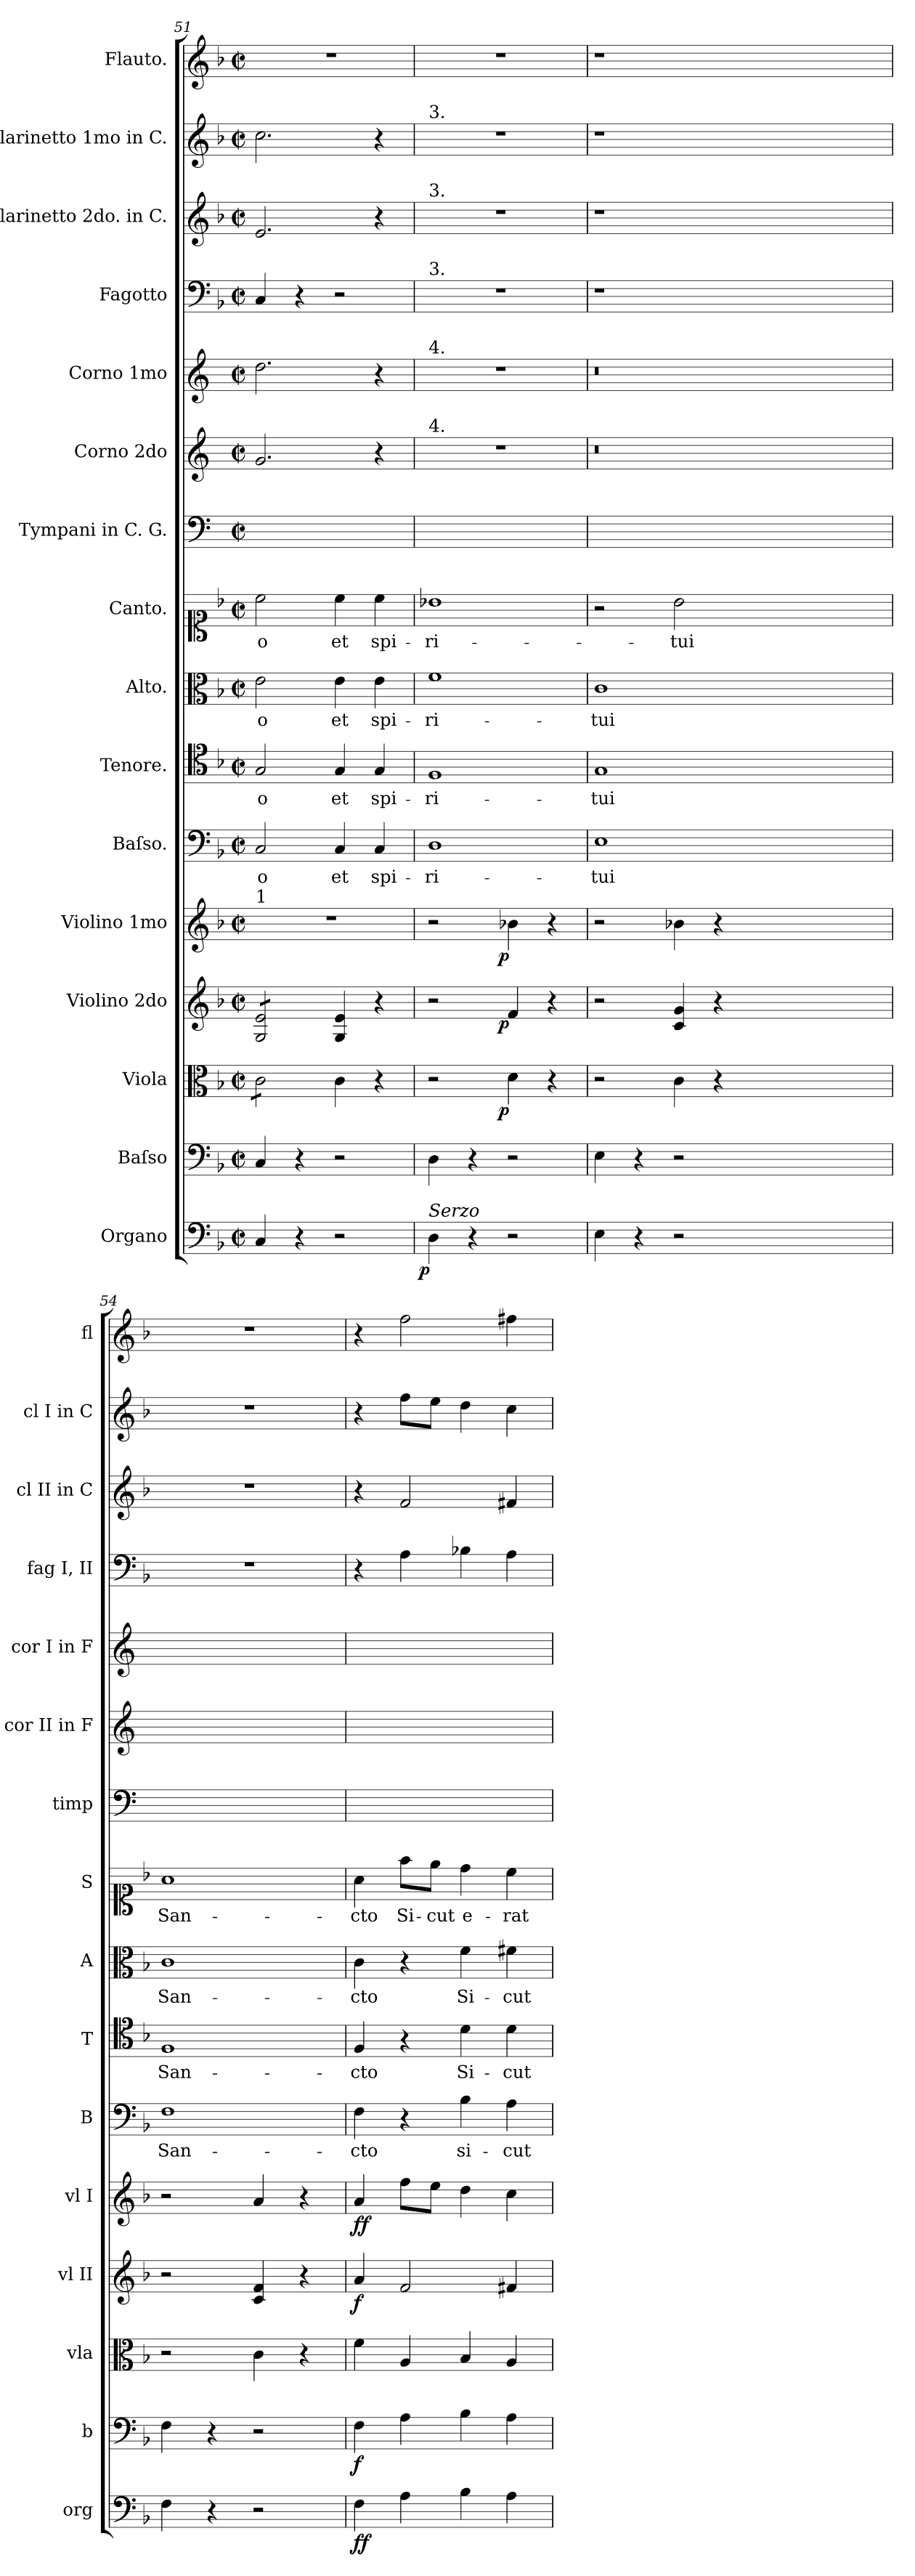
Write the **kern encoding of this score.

**kern	**dynam	**kern	**dynam	**kern	**dynam	**kern	**dynam	**kern	**dynam	**kern	**text	**kern	**text	**kern	**text	**kern	**text	**kern	**kern	**kern	**kern	**kern	**kern	**kern
*part16	*part16	*part15	*part15	*part14	*part14	*part13	*part13	*part12	*part12	*part11	*part11	*part10	*part10	*part9	*part9	*part8	*part8	*part7	*part6	*part5	*part4	*part3	*part2	*part1
*staff16	*staff16	*staff15	*staff15	*staff14	*staff14	*staff13	*staff13	*staff12	*staff12	*staff11	*staff11	*staff10	*staff10	*staff9	*staff9	*staff8	*staff8	*staff7	*staff6	*staff5	*staff4	*staff3	*staff2	*staff1
*I"Organo	*	*I"Baſso	*	*I"Viola	*	*I"Violino 2do	*	*I"Violino 1mo	*	*I"Baſso.	*	*I"Tenore.	*	*I"Alto.	*	*I"Canto.	*	*I"Tympani in C. G.	*I"Corno 2do	*I"Corno 1mo	*I"Fagotto	*I"Clarinetto 2do. in C.	*I"Clarinetto 1mo in C.	*I"Flauto.
*I'org	*	*I'b	*	*I'vla	*	*I'vl II	*	*I'vl I	*	*I'B	*	*I'T	*	*I'A	*	*I'S	*	*I'timp	*I'cor II in F	*I'cor I in F	*I'fag I, II	*I'cl II in C	*I'cl I in C	*I'fl
*clefF4	*	*clefF4	*	*clefC3	*	*clefG2	*	*clefG2	*	*clefF4	*	*clefC4	*	*clefC3	*	*clefC1	*	*clefF4	*clefG2	*clefG2	*clefF4	*clefG2	*clefG2	*clefG2
*	*	*	*	*	*	*	*	*	*	*	*	*	*	*	*	*	*	*	*ITrd4c7	*ITrd4c7	*	*	*	*
*k[b-]	*	*k[b-]	*	*k[b-]	*	*k[b-]	*	*k[b-]	*	*k[b-]	*	*k[b-]	*	*k[b-]	*	*k[b-]	*	*k[]	*k[b-]	*k[b-]	*k[b-]	*k[b-]	*k[b-]	*k[b-]
*F:	*	*F:	*	*F:	*	*F:	*	*F:	*	*F:	*	*F:	*	*F:	*	*F:	*	*	*	*	*F:	*F:	*F:	*F:
*M2/2	*	*M2/2	*	*M2/2	*	*M2/2	*	*M2/2	*	*M2/2	*	*M2/2	*	*M2/2	*	*M2/2	*	*M2/2	*M2/2	*M2/2	*M2/2	*M2/2	*M2/2	*M2/2
*met(c|)	*	*met(c|)	*	*met(c|)	*	*met(c|)	*	*met(c|)	*	*met(c|)	*	*met(c|)	*	*met(c|)	*	*met(c|)	*	*met(c|)	*met(c|)	*met(c|)	*met(c|)	*met(c|)	*met(c|)	*met(c|)
=51	=51	=51	=51	=51	=51	=51	=51	=51	=51	=51	=51	=51	=51	=51	=51	=51	=51	=51	=51	=51	=51	=51	=51	=51
!	!	!	!	!	!	!	!	!LO:TX:a:t=1	!	!	!	!	!	!	!	!	!	!	!	!	!	!	!	!
*	*	*	*	*tremolo	*	*	*	*	*	*	*	*	*	*	*	*	*	*	*	*	*	*	*	*
*	*	*	*	*	*	*tremolo	*	*	*	*	*	*	*	*	*	*	*	*	*	*	*	*	*	*
4C/	.	4C/	.	8c\L	.	8G/ 8e/L	.	1r	.	2C/	-o	2G/	-o	2e\	-o	2cc\	-o	1ryy	2.c/	2.g\	4C/	2.e/	2.cc\	1r
.	.	.	.	8c\	.	8G/ 8e/	.	.	.	.	.	.	.	.	.	.	.	.	.	.	.	.	.	.
4r	.	4r	.	8c\	.	8G/ 8e/	.	.	.	.	.	.	.	.	.	.	.	.	.	.	4r	.	.	.
.	.	.	.	8c\J	.	8G/ 8e/J	.	.	.	.	.	.	.	.	.	.	.	.	.	.	.	.	.	.
*	*	*	*	*	*	*Xtremolo	*	*	*	*	*	*	*	*	*	*	*	*	*	*	*	*	*	*
*	*	*	*	*Xtremolo	*	*	*	*	*	*	*	*	*	*	*	*	*	*	*	*	*	*	*	*
2r	.	2r	.	4c\	.	4G/ 4e/	.	.	.	4C/	et	4G/	et	4e\	et	4cc\	et	.	.	.	2r	.	.	.
.	.	.	.	4r	.	4r	.	.	.	4C/	spi-	4G/	spi-	4e\	spi-	4cc\	spi-	.	4r	4r	.	4r	4r	.
=52	=52	=52	=52	=52	=52	=52	=52	=52	=52	=52	=52	=52	=52	=52	=52	=52	=52	=52	=52	=52	=52	=52	=52	=52
!	!	!	!	!	!	!	!	!	!	!	!	!	!	!	!	!	!	!	!	!	!	!	!LO:TX:a:t=3.	!
!	!	!	!	!	!	!	!	!	!	!	!	!	!	!	!	!	!	!	!	!	!	!LO:TX:a:t=3.	!	!
!	!	!	!	!	!	!	!	!	!	!	!	!	!	!	!	!	!	!	!	!	!LO:TX:a:t=3.	!	!	!
!	!	!	!	!	!	!	!	!	!	!	!	!	!	!	!	!	!	!	!	!LO:TX:a:t=4.	!	!	!	!
!	!	!	!	!	!	!	!	!	!	!	!	!	!	!	!	!	!	!	!LO:TX:a:t=4.	!	!	!	!	!
!LO:TX:a:i:t=Serzo	!	!	!	!	!	!	!	!	!	!	!	!	!	!	!	!	!	!	!	!	!	!	!	!
!	!LO:DY:b:rj	!	!	!	!	!	!	!	!	!	!	!	!	!	!	!	!	!	!	!	!	!	!	!
4D\	p.	4D\	.	2r	.	2r	.	2r	.	1D	-ri-	1F	-ri-	1f	-ri-	1b-X	-ri-	1ryy	1r	1r	1r	1r	1r	1r
4r	.	4r	.	.	.	.	.	.	.	.	.	.	.	.	.	.	.	.	.	.	.	.	.	.
!	!	!	!	!	!LO:DY:rj	!	!LO:DY:rj	!	!LO:DY:rj	!	!	!	!	!	!	!	!	!	!	!	!	!	!	!
2r	.	2r	.	4d\	p	4f/	p	4b-X\	p	.	.	.	.	.	.	.	.	.	.	.	.	.	.	.
.	.	.	.	4r	.	4r	.	4r	.	.	.	.	.	.	.	.	.	.	.	.	.	.	.	.
=53	=53	=53	=53	=53	=53	=53	=53	=53	=53	=53	=53	=53	=53	=53	=53	=53	=53	=53	=53	=53	=53	=53	=53	=53
4E\	.	4E\	.	2r	.	2r	.	2r	.	1E	-tui	1G	-tui	1c	-tui	2r	.	1ryy	0.r	0.r	1r	1r	1r	1r
4r	.	4r	.	.	.	.	.	.	.	.	.	.	.	.	.	.	.	.	.	.	.	.	.	.
2r	.	2r	.	4c\	.	4c/ 4g/	.	4b-X\	.	.	.	.	.	.	.	2b-\	-tui	.	.	.	.	.	.	.
.	.	.	.	4r	.	4r	.	4r	.	.	.	.	.	.	.	.	.	.	.	.	.	.	.	.
0ryy	.	0ryy	.	0ryy	.	0ryy	.	0ryy	.	0ryy	.	0ryy	.	0ryy	.	0ryy	.	0ryy	.	.	0ryy	0ryy	0ryy	0ryy
=54	=54	=54	=54	=54	=54	=54	=54	=54	=54	=54	=54	=54	=54	=54	=54	=54	=54	=54	=54	=54	=54	=54	=54	=54
4F\	.	4F\	.	2r	.	2r	.	2r	.	1F	San-	1F	San-	1c	San-	1a	San-	1ryy	1ryy	1ryy	1r	1r	1r	1r
4r	.	4r	.	.	.	.	.	.	.	.	.	.	.	.	.	.	.	.	.	.	.	.	.	.
2r	.	2r	.	4c\	.	4c/ 4f/	.	4a/	.	.	.	.	.	.	.	.	.	.	.	.	.	.	.	.
.	.	.	.	4r	.	4r	.	4r	.	.	.	.	.	.	.	.	.	.	.	.	.	.	.	.
=55	=55	=55	=55	=55	=55	=55	=55	=55	=55	=55	=55	=55	=55	=55	=55	=55	=55	=55	=55	=55	=55	=55	=55	=55
4F\	ff	4F\	f	4f\	.	4a/	f	4a/	ff	4F\	-cto	4F/	-cto	4c\	-cto	4a\	-cto	1ryy	1ryy	1ryy	4r	4r	4r	4r
4A\	.	4A\	.	4A/	.	2f/	.	8ff\L	.	4r	.	4r	.	4r	.	8ff\L	Si-	.	.	.	4A\	2f/	8ff\L	2ff\
.	.	.	.	.	.	.	.	8ee\J	.	.	.	.	.	.	.	8ee\J	-cut	.	.	.	.	.	8ee\J	.
4B-\	.	4B-\	.	4B-/	.	.	.	4dd\	.	4B-\	si-	4d\	Si-	4f\	Si-	4dd\	e-	.	.	.	4B-X\	.	4dd\	.
4A\	.	4A\	.	4A/	.	4f#X/	.	4cc\	.	4A\	-cut	4d\	-cut	4f#X\	-cut	4cc\	-rat	.	.	.	4A\	4f#X/	4cc\	4ff#X\
=	=	=	=	=	=	=	=	=	=	=	=	=	=	=	=	=	=	=	=	=	=	=	=	=
*-	*-	*-	*-	*-	*-	*-	*-	*-	*-	*-	*-	*-	*-	*-	*-	*-	*-	*-	*-	*-	*-	*-	*-	*-
